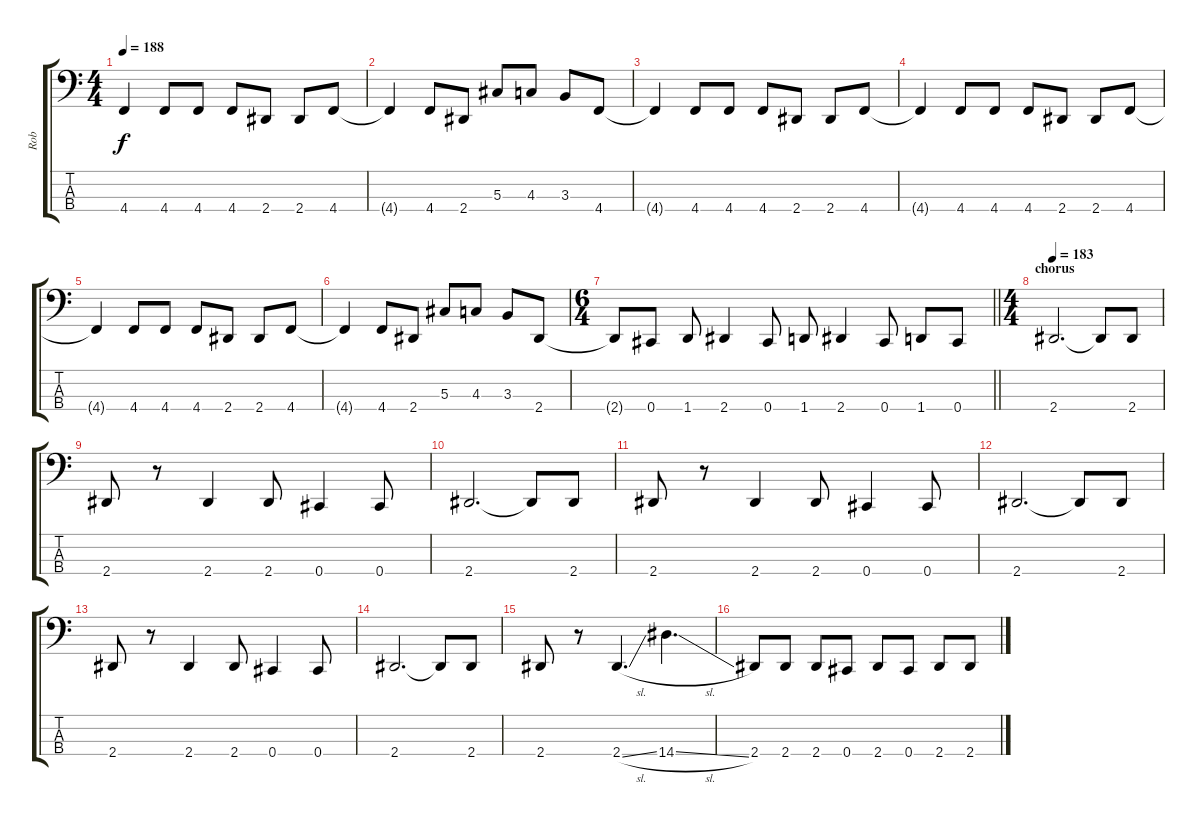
\track ("Rob" "Rob") {instrument electricbassfinger}
\staff {score tabs}
\tuning (Gb2 Db2 Ab1 Db1) {hide}
\ts (4 4)
\tempo 188
\clef f4
\ks c
4.4{t}.4{dy f} 4.4.8 4.4.8 4.4.8 2.4.8 2.4.8 4.4.8 |
4.4{t}.4 4.4.8 2.4.8 5.3.8 4.3.8 3.3.8 4.4.8 |
4.4{t}.4 4.4.8 4.4.8 4.4.8 2.4.8 2.4.8 4.4.8 |
4.4{t}.4 4.4.8 4.4.8 4.4.8 2.4.8 2.4.8 4.4.8 |
4.4{t}.4 4.4.8 4.4.8 4.4.8 2.4.8 2.4.8 4.4.8 |
4.4{t}.4 4.4.8 2.4.8 5.3.8 4.3.8 3.3.8 2.4.8 |
\ts (6 4)
\barLineRight lightlight
2.4{t}.8 0.4.8 1.4.8 2.4.4 0.4.8 1.4.8 2.4.4 0.4.8 1.4.8 0.4.8 |
\ts (4 4)
\section ("" "chorus")
\tempo 183
2.4.2{d} 2.4{t}.8 2.4.8 |
2.4.8 r.8 2.4.4 2.4.8 0.4.4 0.4.8 |
2.4.2{d} 2.4{t}.8 2.4.8 |
2.4.8 r.8 2.4.4 2.4.8 0.4.4 0.4.8 |
2.4.2{d} 2.4{t}.8 2.4.8 |
2.4.8 r.8 2.4.4 2.4.8 0.4.4 0.4.8 |
2.4.2{d} 2.4{t}.8 2.4.8 |
2.4.8 r.8 2.4{sl}.4{d} 14.4{sl}.4{d} |
2.4.8 2.4.8 2.4.8 0.4.8 2.4.8 0.4.8 2.4.8 2.4.8
